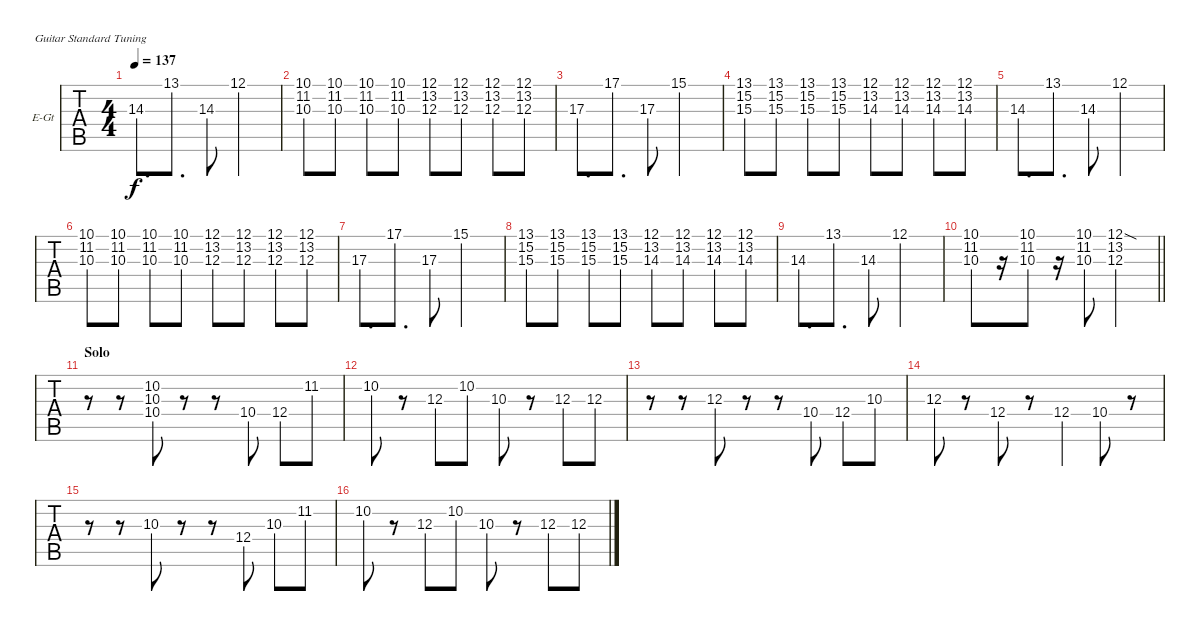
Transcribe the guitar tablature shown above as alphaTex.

\bracketExtendMode groupsimilarinstruments
\firstSystemTrackNameOrientation horizontal
\otherSystemsTrackNameOrientation horizontal
\track ("Nick" "E-Gt") {instrument overdrivenguitar}
\staff {tabs}
\tuning (E4 B3 G3 D3 A2 E2)
\ts (4 4)
\tempo 137
\clef g2
\ks c
14.3.8{d dy f} 13.1.8{d} 14.3.8 12.1.2 |
(10.1 11.2 10.3).8 (10.1 11.2 10.3).8 (10.1 11.2 10.3).8 (10.1 11.2 10.3).8 (12.1 13.2 12.3).8 (12.1 13.2 12.3).8 (12.1 13.2 12.3).8 (12.1 13.2 12.3).8 |
17.3.8{d} 17.1.8{d} 17.3.8 15.1.2 |
(13.1 15.2 15.3).8 (13.1 15.2 15.3).8 (13.1 15.2 15.3).8 (13.1 15.2 15.3).8 (12.1 13.2 14.3).8 (12.1 13.2 14.3).8 (12.1 13.2 14.3).8 (12.1 13.2 14.3).8 |
14.3.8{d} 13.1.8{d} 14.3.8 12.1.2 |
(10.1 11.2 10.3).8 (10.1 11.2 10.3).8 (10.1 11.2 10.3).8 (10.1 11.2 10.3).8 (12.1 13.2 12.3).8 (12.1 13.2 12.3).8 (12.1 13.2 12.3).8 (12.1 13.2 12.3).8 |
17.3.8{d} 17.1.8{d} 17.3.8 15.1.2 |
(13.1 15.2 15.3).8 (13.1 15.2 15.3).8 (13.1 15.2 15.3).8 (13.1 15.2 15.3).8 (12.1 13.2 14.3).8 (12.1 13.2 14.3).8 (12.1 13.2 14.3).8 (12.1 13.2 14.3).8 |
14.3.8{d} 13.1.8{d} 14.3.8 12.1.2 |
\barLineRight lightlight
(10.1 11.2 10.3).8 r.16 (10.1 11.2 10.3).8 r.16 (10.1 11.2 10.3).8 (12.1{sod} 13.2 12.3).2 |
\section ("" "Solo")
r.8 r.8 (10.2 10.3 10.4).8 r.8 r.8 10.4.8 12.4.8 11.2.8 |
10.2.8 r.8 12.3.8 10.2.8 10.3.8 r.8 12.3.8 12.3.8 |
r.8 r.8 12.3.8 r.8 r.8 10.4.8 12.4.8 10.3.8 |
12.3.8 r.8 12.4.8 r.8 12.4.4 10.4.8 r.8 |
r.8 r.8 10.3.8 r.8 r.8 12.4.8 10.3.8 11.2.8 |
10.2.8 r.8 12.3.8 10.2.8 10.3.8 r.8 12.3.8 12.3.8
